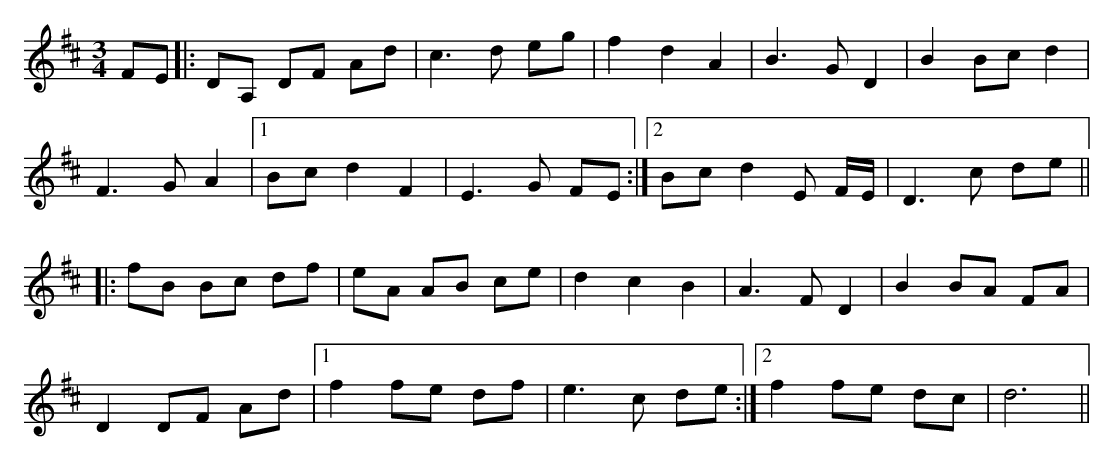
X:1
M:3/4
K:D
FE|:DA, DF Ad|c3d eg|f2 d2 A2|B3G D2|B2Bc d2|
F3G A2|1 Bc d2 F2|E3G FE:|2 Bc d2 E F/E/|D3c de||
|:fB Bc df|eA AB ce|d2 c2 B2|A3 FD2|B2 BA FA|
D2DF Ad|1 f2 fe df|e3c de:|2 f2 fe dc|d6||
